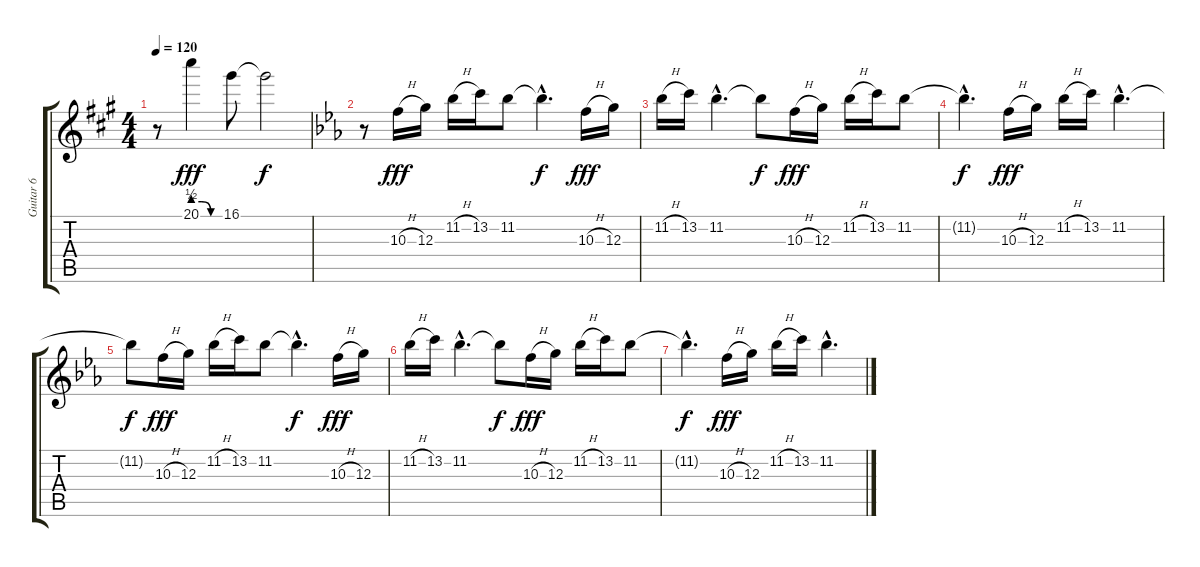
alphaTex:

\track ("Guitar 6" "Guitar 6") {instrument distortionguitar}
\staff {score tabs}
\tuning (E4 B3 G3 D3 A2 E2) {hide}
\ts (4 4)
\tempo 120
\clef g2
\ks a
r.8{dy f} 20.1{be (custom 0 2 20 2 40 0 60 0)}.4{dy fff} 16.1.8 16.1{t}.2{dy f} |
\ks eb
r.8 10.3{h}.16{dy fff} 12.3.16 11.2{h}.16 13.2.16 11.2.8 11.2{hac t}.4{d dy f} 10.3{h}.16{dy fff} 12.3.16 |
11.2{h}.16 13.2.16 11.2{hac}.4{d} 11.2{t}.8{dy f} 10.3{h}.16{dy fff} 12.3.16 11.2{h}.16 13.2.16 11.2.8 |
11.2{hac t}.4{d dy f} 10.3{h}.16{dy fff} 12.3.16 11.2{h}.16 13.2.16 11.2{hac}.4{d} |
11.2{t}.8{dy f} 10.3{h}.16{dy fff} 12.3.16 11.2{h}.16 13.2.16 11.2.8 11.2{hac t}.4{d dy f} 10.3{h}.16{dy fff} 12.3.16 |
11.2{h}.16 13.2.16 11.2{hac}.4{d} 11.2{t}.8{dy f} 10.3{h}.16{dy fff} 12.3.16 11.2{h}.16 13.2.16 11.2.8 |
11.2{hac t}.4{d dy f} 10.3{h}.16{dy fff} 12.3.16 11.2{h}.16 13.2.16 11.2{hac}.4{d}
